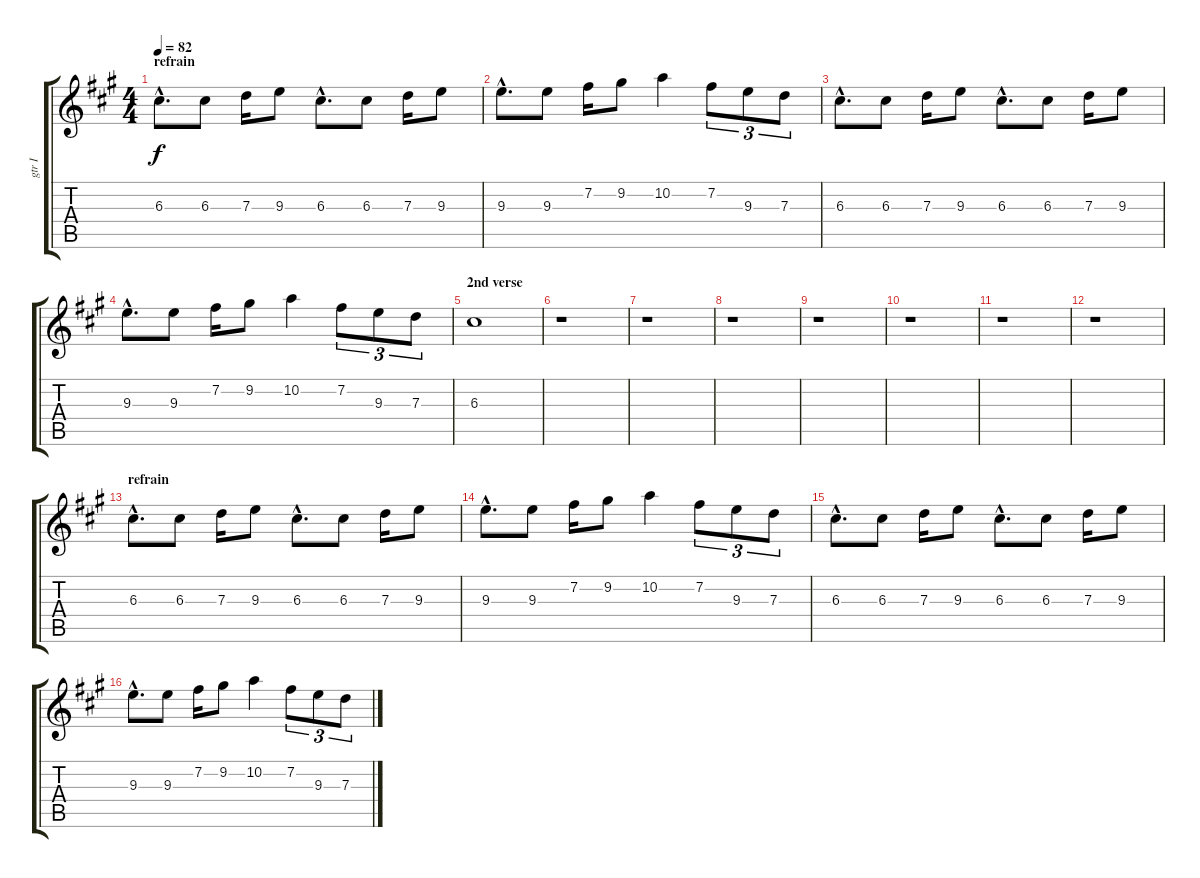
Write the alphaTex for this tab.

\track ("gtr I" "gtr I") {instrument distortionguitar}
\staff {score tabs}
\tuning (E4 B3 G3 D3 A2 E2) {hide}
\ts (4 4)
\section ("" "refrain")
\tempo 82
\clef g2
\ks a
6.3{hac}.8{d dy f} 6.3.8 7.3.16 9.3.8 6.3{hac}.8{d} 6.3.8 7.3.16 9.3.8 |
9.3{hac}.8{d} 9.3.8 7.2.16 9.2.8 10.2.4 7.2.8{tu (3 2)} 9.3.8{tu (3 2)} 7.3.8{tu (3 2)} |
6.3{hac}.8{d} 6.3.8 7.3.16 9.3.8 6.3{hac}.8{d} 6.3.8 7.3.16 9.3.8 |
9.3{hac}.8{d} 9.3.8 7.2.16 9.2.8 10.2.4 7.2.8{tu (3 2)} 9.3.8{tu (3 2)} 7.3.8{tu (3 2)} |
\section ("" "2nd verse")
6.3.1 |
r.1 |
r.1 |
r.1 |
r.1 |
r.1 |
r.1 |
r.1 |
\section ("" "refrain")
6.3{hac}.8{d} 6.3.8 7.3.16 9.3.8 6.3{hac}.8{d} 6.3.8 7.3.16 9.3.8 |
9.3{hac}.8{d} 9.3.8 7.2.16 9.2.8 10.2.4 7.2.8{tu (3 2)} 9.3.8{tu (3 2)} 7.3.8{tu (3 2)} |
6.3{hac}.8{d} 6.3.8 7.3.16 9.3.8 6.3{hac}.8{d} 6.3.8 7.3.16 9.3.8 |
9.3{hac}.8{d} 9.3.8 7.2.16 9.2.8 10.2.4 7.2.8{tu (3 2)} 9.3.8{tu (3 2)} 7.3.8{tu (3 2)}
